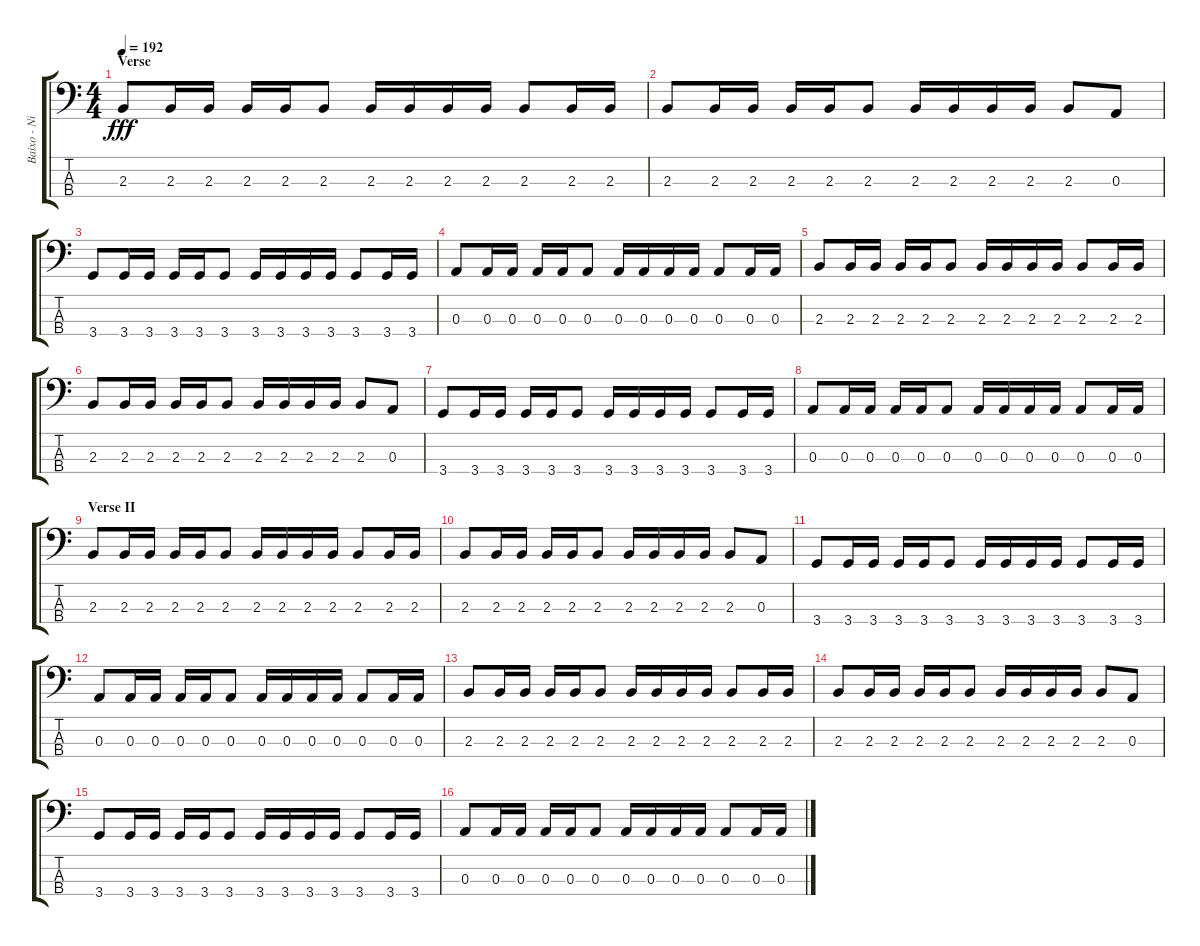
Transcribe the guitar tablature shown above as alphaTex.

\track ("Baixo - Nikola" "Baixo - Ni") {instrument electricbasspick}
\staff {score tabs}
\tuning (G2 D2 A1 E1) {hide}
\ts (4 4)
\section ("" "Verse")
\tempo 192
\clef f4
\ks c
2.3.8{dy fff} 2.3.16 2.3.16 2.3.16 2.3.16 2.3.8 2.3.16 2.3.16 2.3.16 2.3.16 2.3.8 2.3.16 2.3.16 |
2.3.8 2.3.16 2.3.16 2.3.16 2.3.16 2.3.8 2.3.16 2.3.16 2.3.16 2.3.16 2.3.8 0.3.8 |
3.4.8 3.4.16 3.4.16 3.4.16 3.4.16 3.4.8 3.4.16 3.4.16 3.4.16 3.4.16 3.4.8 3.4.16 3.4.16 |
0.3.8 0.3.16 0.3.16 0.3.16 0.3.16 0.3.8 0.3.16 0.3.16 0.3.16 0.3.16 0.3.8 0.3.16 0.3.16 |
2.3.8 2.3.16 2.3.16 2.3.16 2.3.16 2.3.8 2.3.16 2.3.16 2.3.16 2.3.16 2.3.8 2.3.16 2.3.16 |
2.3.8 2.3.16 2.3.16 2.3.16 2.3.16 2.3.8 2.3.16 2.3.16 2.3.16 2.3.16 2.3.8 0.3.8 |
3.4.8 3.4.16 3.4.16 3.4.16 3.4.16 3.4.8 3.4.16 3.4.16 3.4.16 3.4.16 3.4.8 3.4.16 3.4.16 |
0.3.8 0.3.16 0.3.16 0.3.16 0.3.16 0.3.8 0.3.16 0.3.16 0.3.16 0.3.16 0.3.8 0.3.16 0.3.16 |
\section ("" "Verse II")
2.3.8 2.3.16 2.3.16 2.3.16 2.3.16 2.3.8 2.3.16 2.3.16 2.3.16 2.3.16 2.3.8 2.3.16 2.3.16 |
2.3.8 2.3.16 2.3.16 2.3.16 2.3.16 2.3.8 2.3.16 2.3.16 2.3.16 2.3.16 2.3.8 0.3.8 |
3.4.8 3.4.16 3.4.16 3.4.16 3.4.16 3.4.8 3.4.16 3.4.16 3.4.16 3.4.16 3.4.8 3.4.16 3.4.16 |
0.3.8 0.3.16 0.3.16 0.3.16 0.3.16 0.3.8 0.3.16 0.3.16 0.3.16 0.3.16 0.3.8 0.3.16 0.3.16 |
2.3.8 2.3.16 2.3.16 2.3.16 2.3.16 2.3.8 2.3.16 2.3.16 2.3.16 2.3.16 2.3.8 2.3.16 2.3.16 |
2.3.8 2.3.16 2.3.16 2.3.16 2.3.16 2.3.8 2.3.16 2.3.16 2.3.16 2.3.16 2.3.8 0.3.8 |
3.4.8 3.4.16 3.4.16 3.4.16 3.4.16 3.4.8 3.4.16 3.4.16 3.4.16 3.4.16 3.4.8 3.4.16 3.4.16 |
0.3.8 0.3.16 0.3.16 0.3.16 0.3.16 0.3.8 0.3.16 0.3.16 0.3.16 0.3.16 0.3.8 0.3.16 0.3.16
